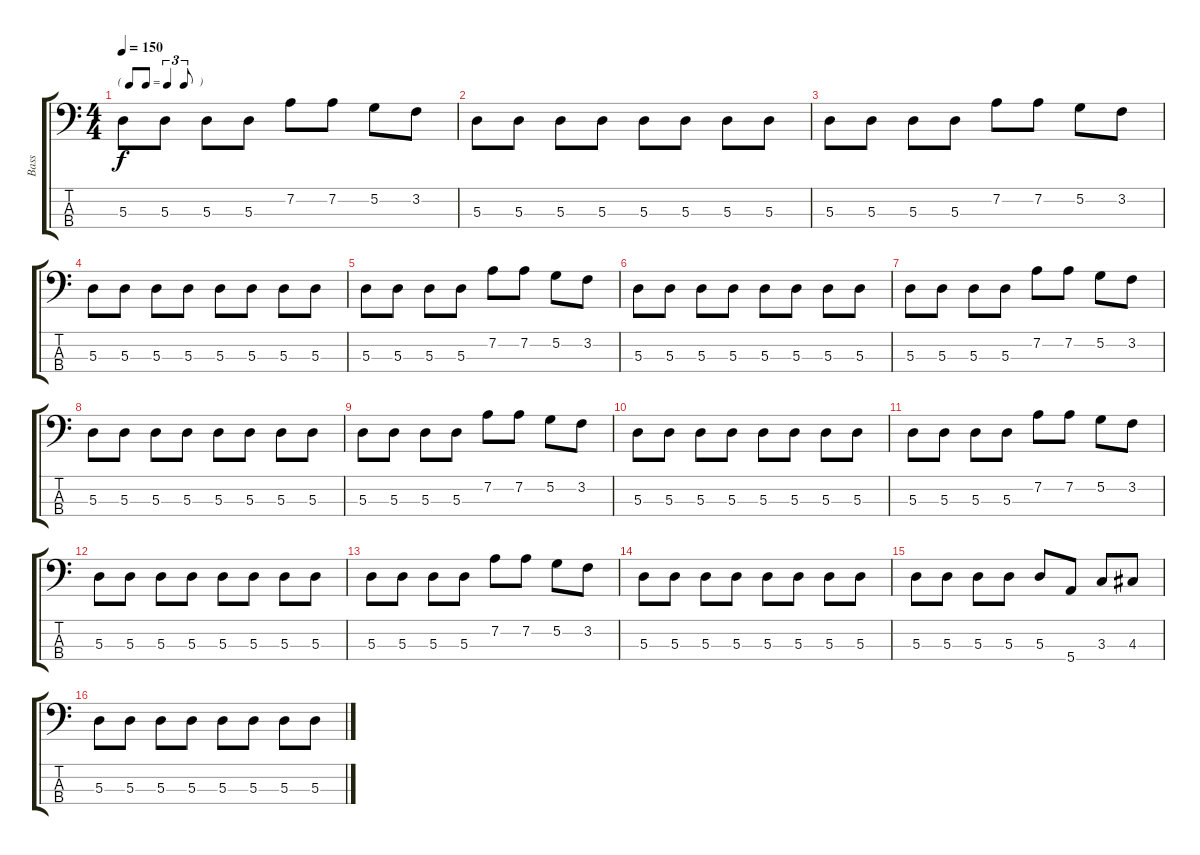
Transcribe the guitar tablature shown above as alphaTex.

\track ("Bass" "Bass") {instrument electricbassfinger}
\staff {score tabs}
\tuning (G2 D2 A1 E1) {hide}
\ts (4 4)
\tf triplet8th
\tempo 150
\clef f4
\ks c
5.3.8{dy f} 5.3.8 5.3.8 5.3.8 7.2.8 7.2.8 5.2.8 3.2.8 |
5.3.8 5.3.8 5.3.8 5.3.8 5.3.8 5.3.8 5.3.8 5.3.8 |
5.3.8 5.3.8 5.3.8 5.3.8 7.2.8 7.2.8 5.2.8 3.2.8 |
5.3.8 5.3.8 5.3.8 5.3.8 5.3.8 5.3.8 5.3.8 5.3.8 |
5.3.8 5.3.8 5.3.8 5.3.8 7.2.8 7.2.8 5.2.8 3.2.8 |
5.3.8 5.3.8 5.3.8 5.3.8 5.3.8 5.3.8 5.3.8 5.3.8 |
5.3.8 5.3.8 5.3.8 5.3.8 7.2.8 7.2.8 5.2.8 3.2.8 |
5.3.8 5.3.8 5.3.8 5.3.8 5.3.8 5.3.8 5.3.8 5.3.8 |
5.3.8 5.3.8 5.3.8 5.3.8 7.2.8 7.2.8 5.2.8 3.2.8 |
5.3.8 5.3.8 5.3.8 5.3.8 5.3.8 5.3.8 5.3.8 5.3.8 |
5.3.8 5.3.8 5.3.8 5.3.8 7.2.8 7.2.8 5.2.8 3.2.8 |
5.3.8 5.3.8 5.3.8 5.3.8 5.3.8 5.3.8 5.3.8 5.3.8 |
5.3.8 5.3.8 5.3.8 5.3.8 7.2.8 7.2.8 5.2.8 3.2.8 |
5.3.8 5.3.8 5.3.8 5.3.8 5.3.8 5.3.8 5.3.8 5.3.8 |
5.3.8 5.3.8 5.3.8 5.3.8 5.3.8 5.4.8 3.3.8 4.3.8 |
5.3.8 5.3.8 5.3.8 5.3.8 5.3.8 5.3.8 5.3.8 5.3.8
